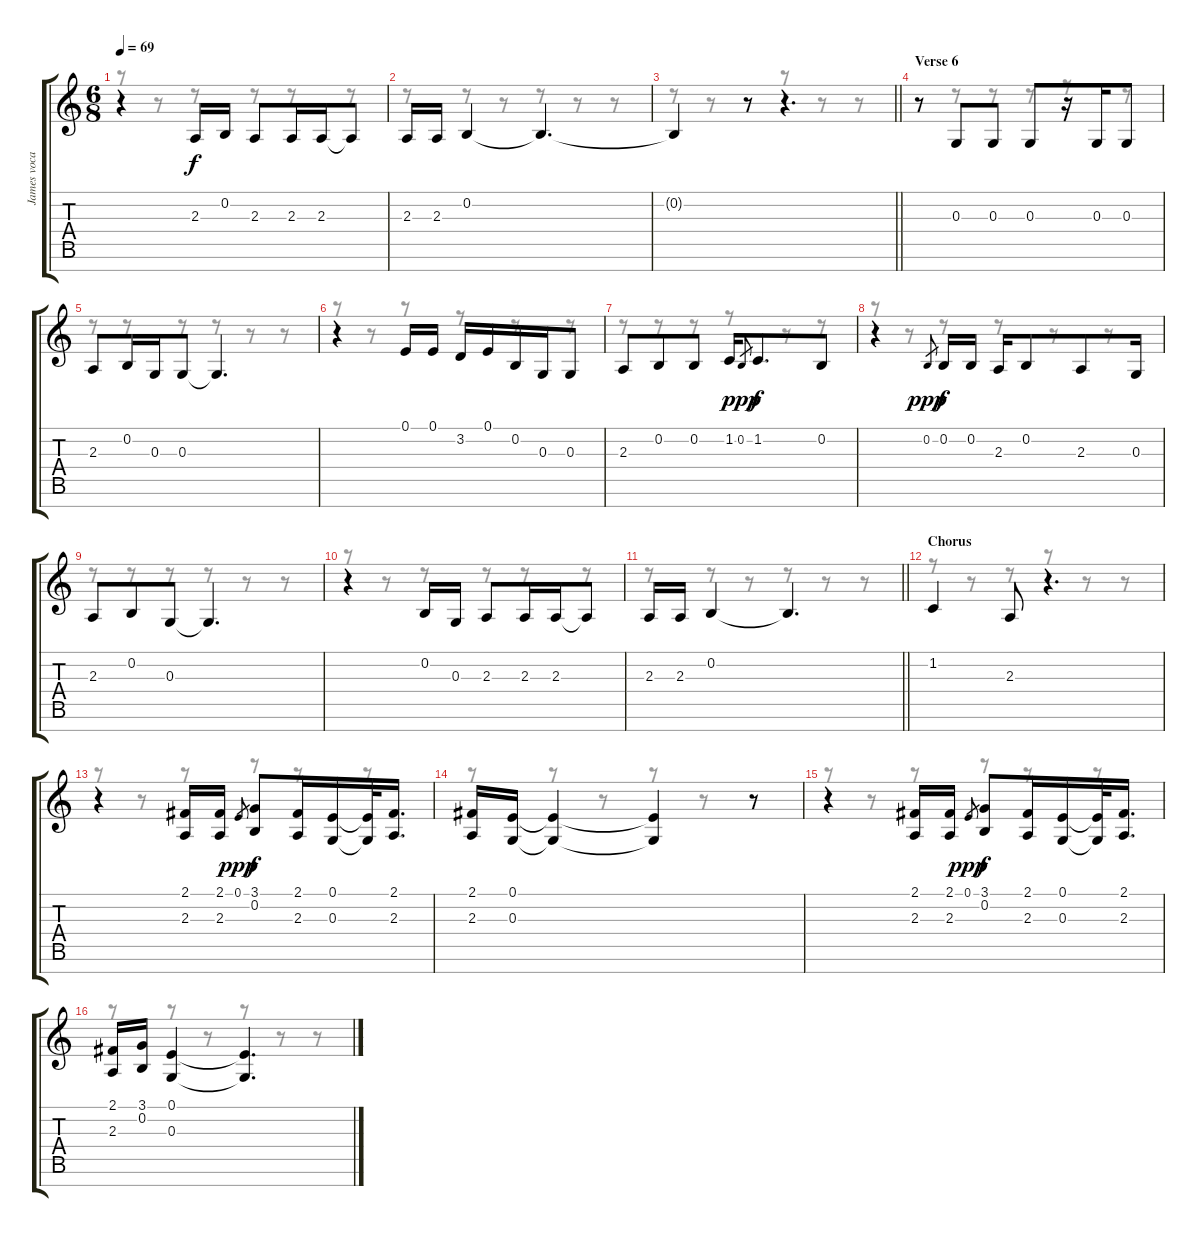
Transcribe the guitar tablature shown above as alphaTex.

\track ("James vocals" "James voca") {instrument trumpet}
\staff {score tabs}
\tuning (E4 B3 G3 D3 A2 E2 B1) {hide}
\voice
\ts (6 8)
\tempo 69
\clef g2
\ks c
r.4{dy f} 2.3.16 0.2.16 2.3.8 2.3.16 2.3.16 2.3{t}.8 |
2.3.16 2.3.16 0.2.4 0.2{t}.4{d} |
\barLineRight lightlight
0.2{t}.4 r.8 r.4{d} |
\section ("" "Verse 6")
r.8 0.3.8 0.3.8 0.3.8 r.16 0.3.16 0.3.8 |
2.3.8 0.2.16 0.3.16 0.3.8 0.3{t}.4{d} |
r.4 0.1.16 0.1.16 3.2.16 0.1.16 0.2.16 0.3.16 0.3.8 |
2.3.8 0.2.8 0.2.8 1.2.16 0.2.8{gr dy ppp} 1.2.8{d dy f} 0.2.8 |
r.4 0.2.8{gr dy ppp} 0.2.16{dy f} 0.2.16 2.3.16 0.2.8 2.3.8 0.3.16 |
2.3.8 0.2.8 0.3.8 0.3{t}.4{d} |
r.4 0.2.16 0.3.16 2.3.8 2.3.16 2.3.16 2.3{t}.8 |
\barLineRight lightlight
2.3.16 2.3.16 0.2.4 0.2{t}.4{d} |
\section ("" "Chorus")
1.2.4 2.3.8 r.4{d} |
r.4 (2.1 2.3).16 (2.1 2.3).16 0.1.8{gr dy ppp} (3.1 0.2).8{dy f} (2.1 2.3).16 (0.1 0.3).16 (0.1{t} 0.3{t}).32 (2.1 2.3).16{d} |
(2.1 2.3).16 (0.1 0.3).16 (0.1{t} 0.3{t}).4 (0.1{t} 0.3{t}).4 r.8 |
r.4 (2.1 2.3).16 (2.1 2.3).16 0.1.8{gr dy ppp} (3.1 0.2).8{dy f} (2.1 2.3).16 (0.1 0.3).16 (0.1{t} 0.3{t}).32 (2.1 2.3).16{d} |
(2.1 2.3).16 (3.1 0.2).16 (0.1 0.3).4 (0.1{t} 0.3{t}).4{d}
\voice
\clef g2
\ottava regular
\simile none
\ks c
r.8{dy f} r.8 r.8 r.8 r.8 r.8 |
r.8 r.8 r.8 r.8 r.8 r.8 |
\barLineRight lightlight
r.8 r.8 r.8 r.8 r.8 r.8 |
r.8 r.8 r.8 r.8 r.8 r.8 |
r.8 r.8 r.8 r.8 r.8 r.8 |
r.8 r.8 r.8 r.8 r.8 r.8 |
r.8 r.8 r.8 r.8 r.8 r.8 |
r.8 r.8 r.8 r.8 r.8 r.8 |
r.8 r.8 r.8 r.8 r.8 r.8 |
r.8 r.8 r.8 r.8 r.8 r.8 |
\barLineRight lightlight
r.8 r.8 r.8 r.8 r.8 r.8 |
r.8 r.8 r.8 r.8 r.8 r.8 |
r.8 r.8 r.8 r.8 r.8 r.8 |
r.8 r.8 r.8 r.8 r.8 r.8 |
r.8 r.8 r.8 r.8 r.8 r.8 |
r.8 r.8 r.8 r.8 r.8 r.8
